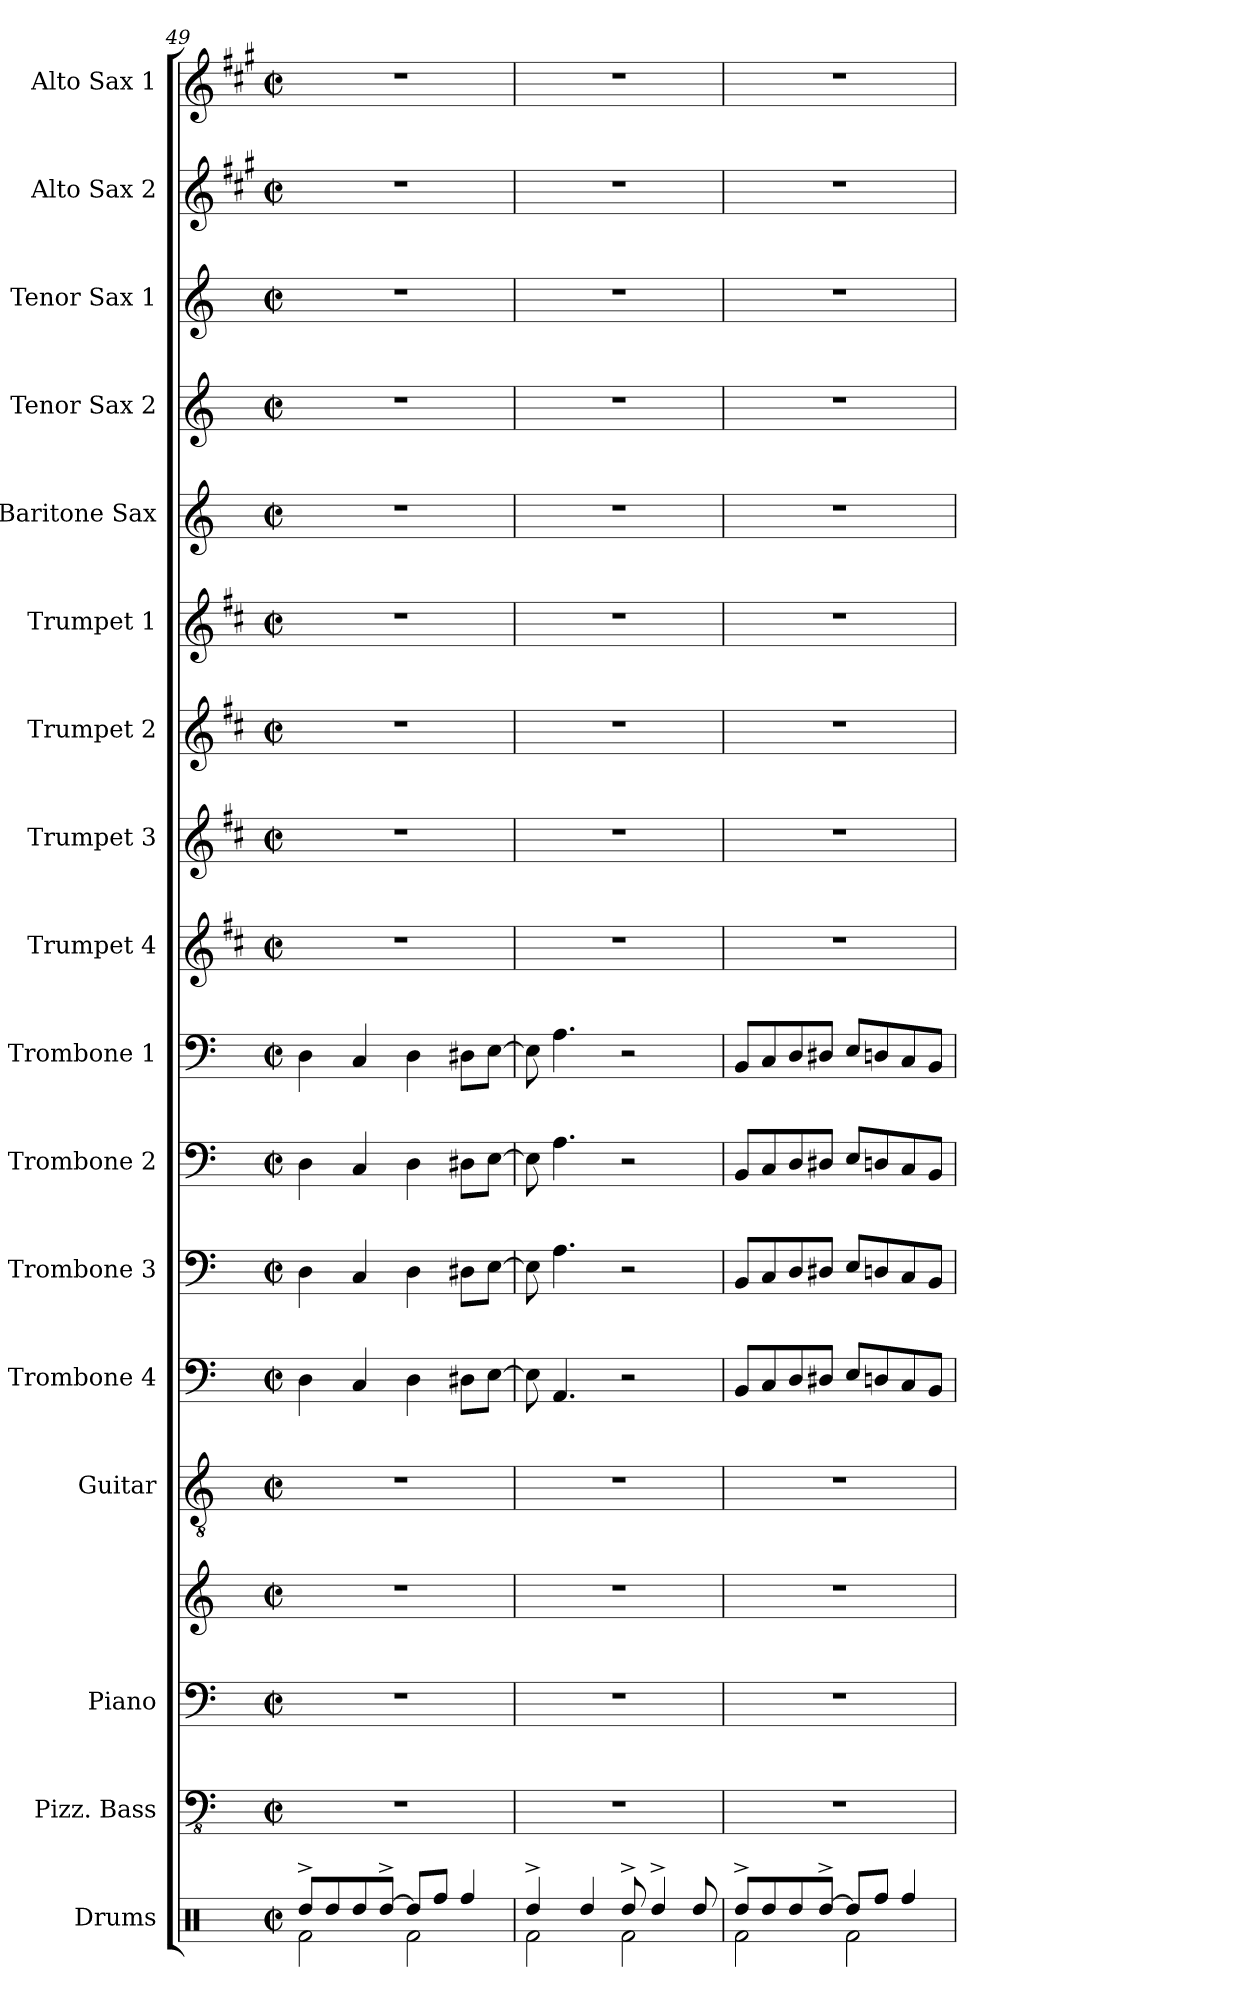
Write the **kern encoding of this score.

**kern	**kern	**kern	**kern	**kern	**kern	**kern	**kern	**kern	**kern	**kern	**kern	**kern	**kern	**kern	**kern	**kern	**kern
*part17	*part16	*part15	*part15	*part14	*part13	*part12	*part11	*part10	*part9	*part8	*part7	*part6	*part5	*part4	*part3	*part2	*part1
*staff18	*staff17	*staff16	*staff15	*staff14	*staff13	*staff12	*staff11	*staff10	*staff9	*staff8	*staff7	*staff6	*staff5	*staff4	*staff3	*staff2	*staff1
*I"Drums	*I"Pizz. Bass	*I"Piano	*	*I"Guitar	*I"Trombone 4	*I"Trombone 3	*I"Trombone 2	*I"Trombone 1	*I"Trumpet 4	*I"Trumpet 3	*I"Trumpet 2	*I"Trumpet 1	*I"Baritone Sax	*I"Tenor Sax 2	*I"Tenor Sax 1	*I"Alto Sax 2	*I"Alto Sax 1
*I'Drums	*I'Bass	*I'Piano	*	*I'Gtr.	*I'Tbn. 4	*I'Tbn. 3	*I'Tbn. 2	*I'Tbn. 1	*I'Tpt. 4	*I'Tpt. 3	*I'Tpt. 2	*I'Tpt. 1	*I'Bari	*I'Tenor 2	*I'Tenor 1	*I'Alto 2	*I'Alto 1
*clefX	*clefFv4	*clefF4	*clefG2	*clefGv2	*clefF4	*clefF4	*clefF4	*clefF4	*clefG2	*clefG2	*clefG2	*clefG2	*clefG2	*clefG2	*clefG2	*clefG2	*clefG2
*	*	*	*	*	*	*	*	*	*ITrd1c2	*ITrd1c2	*ITrd1c2	*ITrd1c2	*ITrd12c21	*ITrd8c14	*ITrd8c14	*ITrd5c9	*ITrd5c9
*k[]	*k[]	*k[]	*k[]	*k[]	*k[]	*k[]	*k[]	*k[]	*k[]	*k[]	*k[]	*k[]	*k[]	*k[]	*k[]	*k[]	*k[]
*M2/2	*M2/2	*M2/2	*M2/2	*M2/2	*M2/2	*M2/2	*M2/2	*M2/2	*M2/2	*M2/2	*M2/2	*M2/2	*M2/2	*M2/2	*M2/2	*M2/2	*M2/2
*met(c|)	*met(c|)	*met(c|)	*met(c|)	*met(c|)	*met(c|)	*met(c|)	*met(c|)	*met(c|)	*met(c|)	*met(c|)	*met(c|)	*met(c|)	*met(c|)	*met(c|)	*met(c|)	*met(c|)	*met(c|)
=49	=49	=49	=49	=49	=49	=49	=49	=49	=49	=49	=49	=49	=49	=49	=49	=49	=49
*^	*	*	*	*	*	*	*	*	*	*	*	*	*	*	*	*	*
8Rdd^/L	2Rf\	1r	1r	1r	1r	4D\	4D\	4D\	4D\	1r	1r	1r	1r	1r	1r	1r	1r	1r
8Rdd/	.	.	.	.	.	.	.	.	.	.	.	.	.	.	.	.	.	.
8Rdd/	.	.	.	.	.	4C/	4C/	4C/	4C/	.	.	.	.	.	.	.	.	.
[8Rdd^/J	.	.	.	.	.	.	.	.	.	.	.	.	.	.	.	.	.	.
8Rdd/L]	2Rf\	.	.	.	.	4D\	4D\	4D\	4D\	.	.	.	.	.	.	.	.	.
8Rff/J	.	.	.	.	.	.	.	.	.	.	.	.	.	.	.	.	.	.
4Rff/	.	.	.	.	.	8D#X\L	8D#X\L	8D#X\L	8D#X\L	.	.	.	.	.	.	.	.	.
.	.	.	.	.	.	[8E\J	[8E\J	[8E\J	[8E\J	.	.	.	.	.	.	.	.	.
=50	=50	=50	=50	=50	=50	=50	=50	=50	=50	=50	=50	=50	=50	=50	=50	=50	=50	=50
4Rdd^/	2Rf\	1r	1r	1r	1r	8E\]	8E\]	8E\]	8E\]	1r	1r	1r	1r	1r	1r	1r	1r	1r
.	.	.	.	.	.	4.AA/	4.A\	4.A\	4.A\	.	.	.	.	.	.	.	.	.
4Rdd/	.	.	.	.	.	.	.	.	.	.	.	.	.	.	.	.	.	.
8Rdd^/	2Rf\	.	.	.	.	2r	2r	2r	2r	.	.	.	.	.	.	.	.	.
4Rdd^/	.	.	.	.	.	.	.	.	.	.	.	.	.	.	.	.	.	.
8Rdd/	.	.	.	.	.	.	.	.	.	.	.	.	.	.	.	.	.	.
=51	=51	=51	=51	=51	=51	=51	=51	=51	=51	=51	=51	=51	=51	=51	=51	=51	=51	=51
8Rdd^/L	2Rf\	1r	1r	1r	1r	8BB/L	8BB/L	8BB/L	8BB/L	1r	1r	1r	1r	1r	1r	1r	1r	1r
8Rdd/	.	.	.	.	.	8C/	8C/	8C/	8C/	.	.	.	.	.	.	.	.	.
8Rdd/	.	.	.	.	.	8D/	8D/	8D/	8D/	.	.	.	.	.	.	.	.	.
[8Rdd^/J	.	.	.	.	.	8D#X/J	8D#X/J	8D#X/J	8D#X/J	.	.	.	.	.	.	.	.	.
8Rdd/L]	2Rf\	.	.	.	.	8E/L	8E/L	8E/L	8E/L	.	.	.	.	.	.	.	.	.
8Rff/J	.	.	.	.	.	8Dn/	8Dn/	8Dn/	8Dn/	.	.	.	.	.	.	.	.	.
4Rff/	.	.	.	.	.	8C/	8C/	8C/	8C/	.	.	.	.	.	.	.	.	.
.	.	.	.	.	.	8BB/J	8BB/J	8BB/J	8BB/J	.	.	.	.	.	.	.	.	.
*v	*v	*	*	*	*	*	*	*	*	*	*	*	*	*	*	*	*	*
=	=	=	=	=	=	=	=	=	=	=	=	=	=	=	=	=	=
*-	*-	*-	*-	*-	*-	*-	*-	*-	*-	*-	*-	*-	*-	*-	*-	*-	*-
